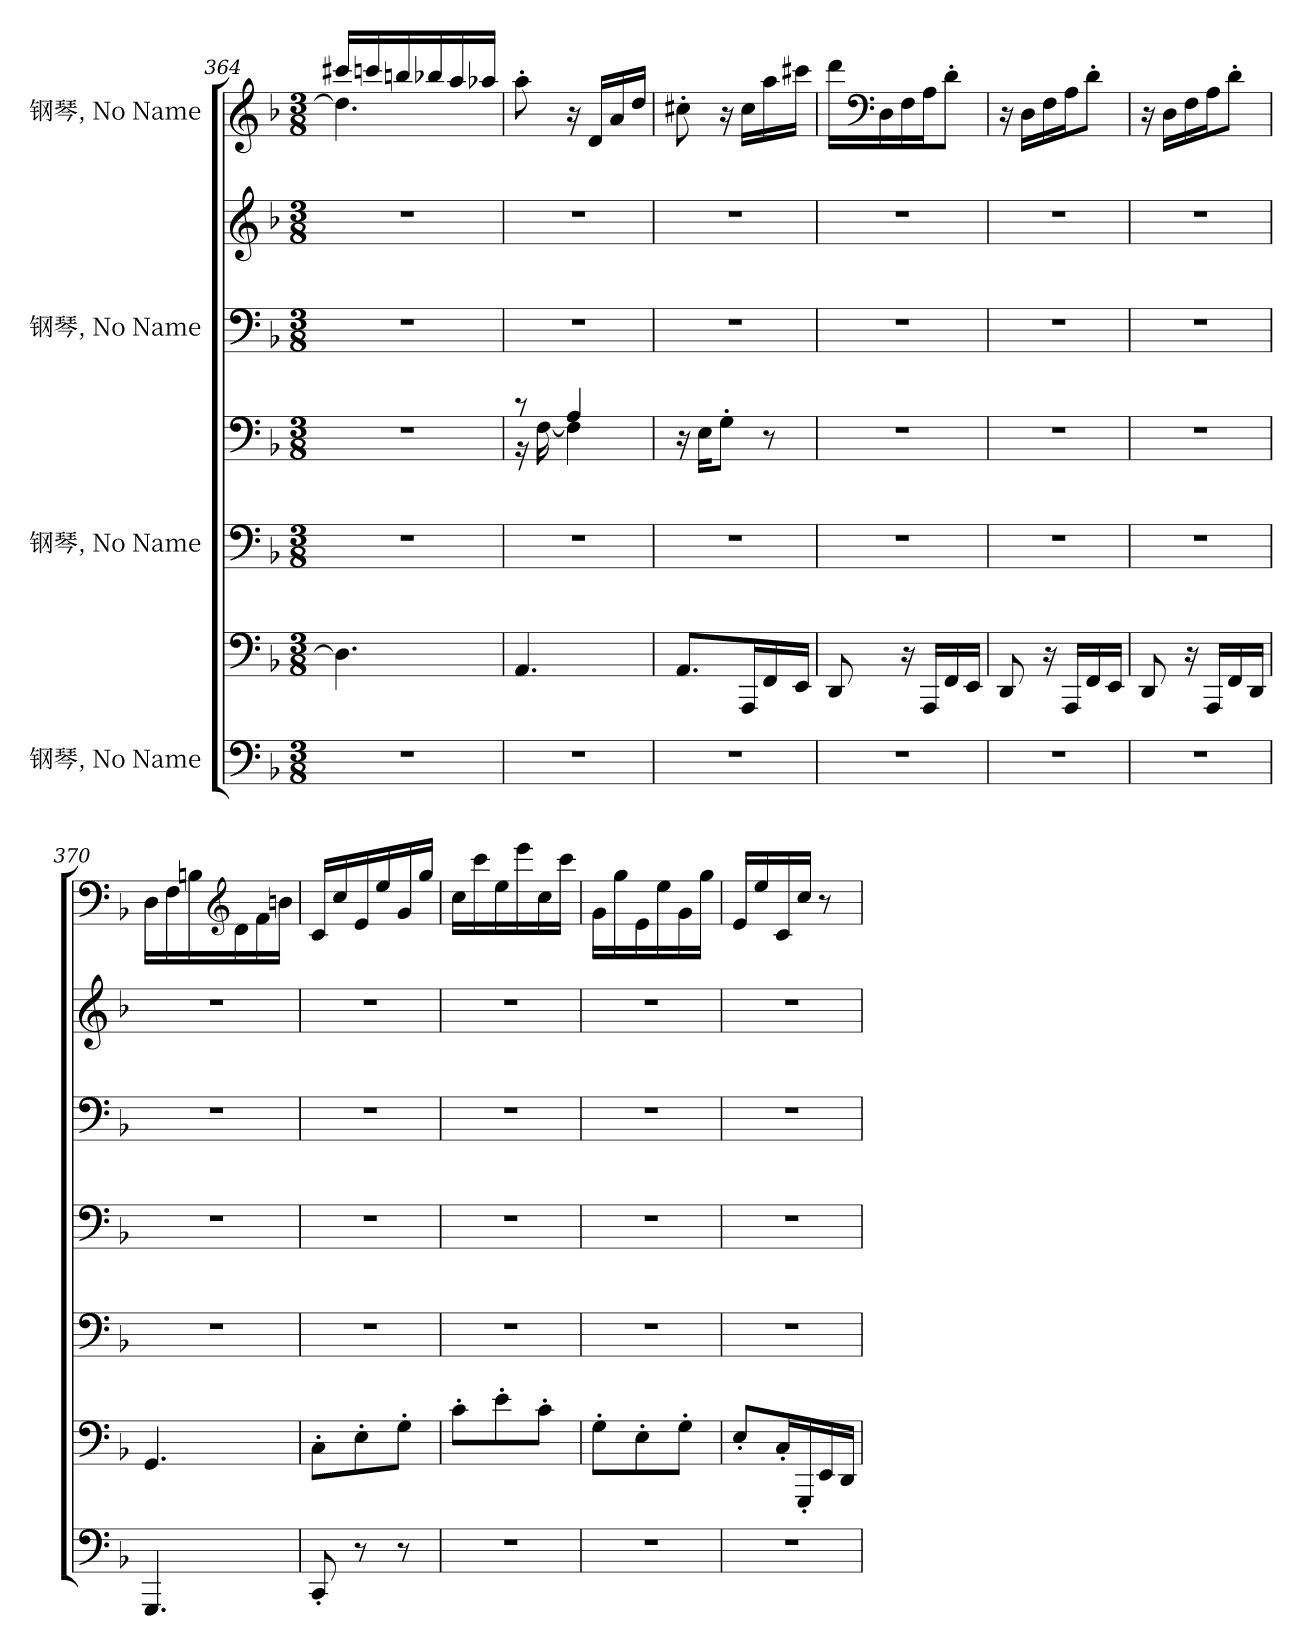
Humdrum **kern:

**kern	**kern	**kern	**kern	**kern	**kern	**kern
*part4	*part4	*part3	*part3	*part2	*part2	*part1
*staff7	*staff6	*staff5	*staff4	*staff3	*staff2	*staff1
*I"钢琴, No Name	*	*I"钢琴, No Name	*	*I"钢琴, No Name	*	*I"钢琴, No Name
!!LO:PB:g=z
*clefF4	*clefF4	*clefF4	*clefF4	*clefF4	*clefG2	*clefG2
*k[b-]	*k[b-]	*k[b-]	*k[b-]	*k[b-]	*k[b-]	*k[b-]
*M3/8	*M3/8	*M3/8	*M3/8	*M3/8	*M3/8	*M3/8
*MM109	*MM109	*MM109	*MM109	*MM109	*MM109	*MM109
=364	=364	=364	=364	=364	=364	=364
*	*	*	*	*	*	*^
4.r	4.D\]	4.r	4.r	4.r	4.r	16ccc#X/LL	4.dd\]
.	.	.	.	.	.	16cccn/	.
.	.	.	.	.	.	16bbn/	.
.	.	.	.	.	.	16bb-X/	.
.	.	.	.	.	.	16aa/	.
*	*	*	*	*	*	*MM107	*
.	.	.	.	.	.	16aa-X/JJ	.
*	*	*	*	*	*	*v	*v
=365	=365	=365	=365	=365	=365	=365
*	*	*	*	*	*	*MM111
*	*	*	*^	*	*	*
4.r	4.AA/	4.r	8r	16r	4.r	4.r	8aa'\
.	.	.	.	[16F\	.	.	.
.	.	.	4A/	4F\]	.	.	16r
.	.	.	.	.	.	.	16d/LL
.	.	.	.	.	.	.	16a/
.	.	.	.	.	.	.	16dd/JJ
*	*	*	*v	*v	*	*	*
=366	=366	=366	=366	=366	=366	=366
4.r	8.AA/L	4.r	16r	4.r	4.r	8cc#X'\
.	.	.	16E\KL	.	.	.
.	.	.	8G'\J	.	.	16r
.	16AAA/L	.	.	.	.	16cc#\LL
.	16FF/	.	8r	.	.	16aa\
*	*	*	*	*	*	*MM109
.	16EE/JJ	.	.	.	.	16ccc#X\JJ
=367	=367	=367	=367	=367	=367	=367
*	*	*	*	*	*	*MM111
4.r	8DD/	4.r	4.r	4.r	4.r	16ddd\LL
*	*	*	*	*	*	*clefF4
.	.	.	.	.	.	16D\
.	16r	.	.	.	.	16F\
.	16AAA/LL	.	.	.	.	16A\J
.	16FF/	.	.	.	.	8d'\J
.	16EE/JJ	.	.	.	.	.
=368	=368	=368	=368	=368	=368	=368
4.r	8DD/	4.r	4.r	4.r	4.r	16r
.	.	.	.	.	.	16D\LL
.	16r	.	.	.	.	16F\
.	16AAA/LL	.	.	.	.	16A\J
.	16FF/	.	.	.	.	8d'\J
.	16EE/JJ	.	.	.	.	.
!!LO:PB:g=z
=369	=369	=369	=369	=369	=369	=369
4.r	8DD/	4.r	4.r	4.r	4.r	16r
.	.	.	.	.	.	16D\LL
.	16r	.	.	.	.	16F\
.	16AAA/LL	.	.	.	.	16A\J
.	16FF/	.	.	.	.	8d'\J
.	16DD/JJ	.	.	.	.	.
=370	=370	=370	=370	=370	=370	=370
*	*	*	*	*	*	*MM111
4.GGG/	4.GG/	4.r	4.r	4.r	4.r	16D\LL
.	.	.	.	.	.	16F\
.	.	.	.	.	.	16Bn\
*	*	*	*	*	*	*clefG2
.	.	.	.	.	.	16d\
.	.	.	.	.	.	16f\
*	*	*	*	*	*	*MM109
.	.	.	.	.	.	16bn\JJ
=371	=371	=371	=371	=371	=371	=371
*	*	*	*	*	*	*MM111
8CC'/	8C'\L	4.r	4.r	4.r	4.r	16c/LL
.	.	.	.	.	.	16cc/
8r	8E'\	.	.	.	.	16e/
.	.	.	.	.	.	16ee/
8r	8G'\J	.	.	.	.	16g/
.	.	.	.	.	.	16gg/JJ
=372	=372	=372	=372	=372	=372	=372
4.r	8c'\L	4.r	4.r	4.r	4.r	16cc\LL
.	.	.	.	.	.	16ccc\
.	8e'\	.	.	.	.	16ee\
.	.	.	.	.	.	16eee\
.	8c'\J	.	.	.	.	16cc\
.	.	.	.	.	.	16ccc\JJ
=373	=373	=373	=373	=373	=373	=373
4.r	8G'\L	4.r	4.r	4.r	4.r	16g\LL
.	.	.	.	.	.	16gg\
.	8E'\	.	.	.	.	16e\
.	.	.	.	.	.	16ee\
.	8G'\J	.	.	.	.	16g\
.	.	.	.	.	.	16gg\JJ
!!LO:PB:g=z
=374	=374	=374	=374	=374	=374	=374
4.r	8E'/L	4.r	4.r	4.r	4.r	16e/LL
.	.	.	.	.	.	16ee/
.	16C'/L	.	.	.	.	16c/
.	16GGG'/	.	.	.	.	16cc/JJ
.	16EE/	.	.	.	.	8r
.	16DD/JJ	.	.	.	.	.
=	=	=	=	=	=	=
*-	*-	*-	*-	*-	*-	*-
